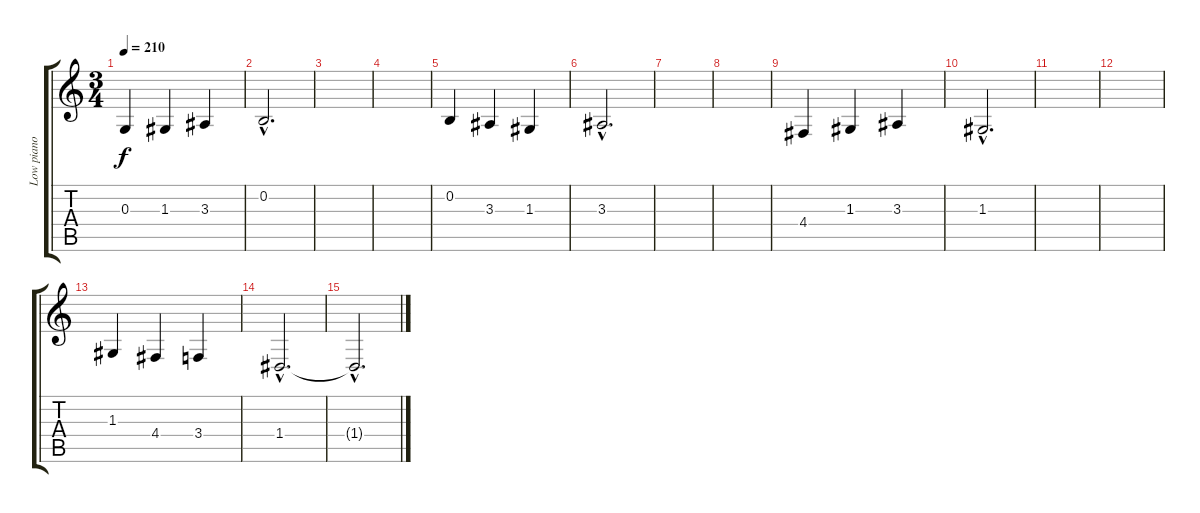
\track ("Low piano sound" "Low piano ") {instrument acousticgrandpiano}
\staff {score tabs}
\tuning (E4 B3 G3 D3 A2 E2) {hide}
\ts (3 4)
\tempo 210
\clef g2
\ks c
0.3.4{dy f} 1.3.4 3.3.4 |
0.2{hac}.2{d} |
|
|
0.2.4 3.3.4 1.3.4 |
3.3{hac}.2{d} |
|
|
4.4.4 1.3.4 3.3.4 |
1.3{hac}.2{d} |
|
|
1.3.4 4.4.4 3.4.4 |
1.4{hac}.2{d} |
1.4{hac t}.2{d}
